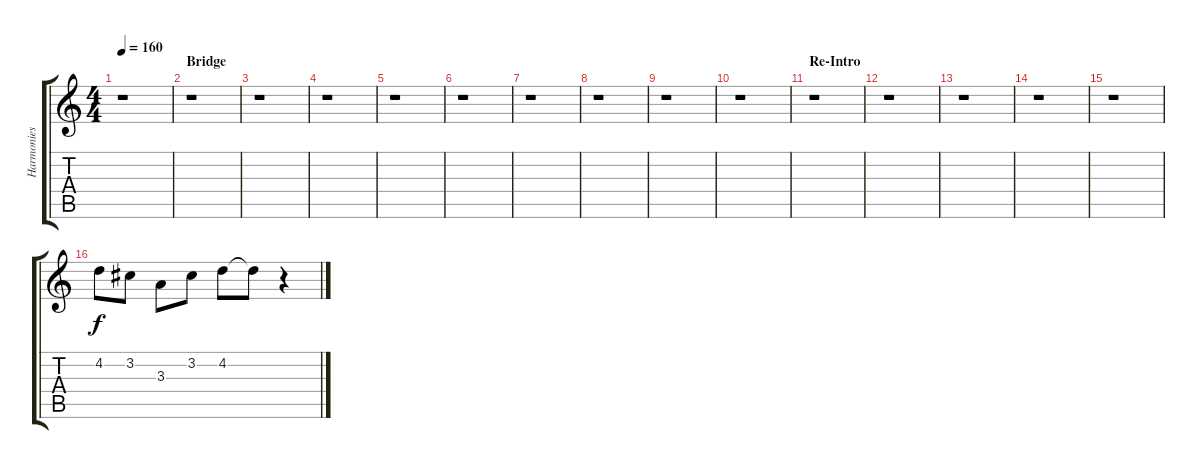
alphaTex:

\track ("Harmonies" "Harmonies") {instrument distortionguitar}
\staff {score tabs}
\tuning (Eb4 Bb3 Gb3 Db3 Ab2 Eb2) {hide}
\ts (4 4)
\tempo 160
\clef g2
\ks c
r.1{dy f} |
\section ("" "Bridge")
r.1 |
r.1 |
r.1 |
r.1 |
r.1 |
r.1 |
r.1 |
r.1 |
r.1 |
\section ("" "Re-Intro")
r.1 |
r.1 |
r.1 |
r.1 |
r.1 |
4.2.8 3.2.8 3.3.8 3.2.8 4.2.8 4.2{t}.8 r.4
